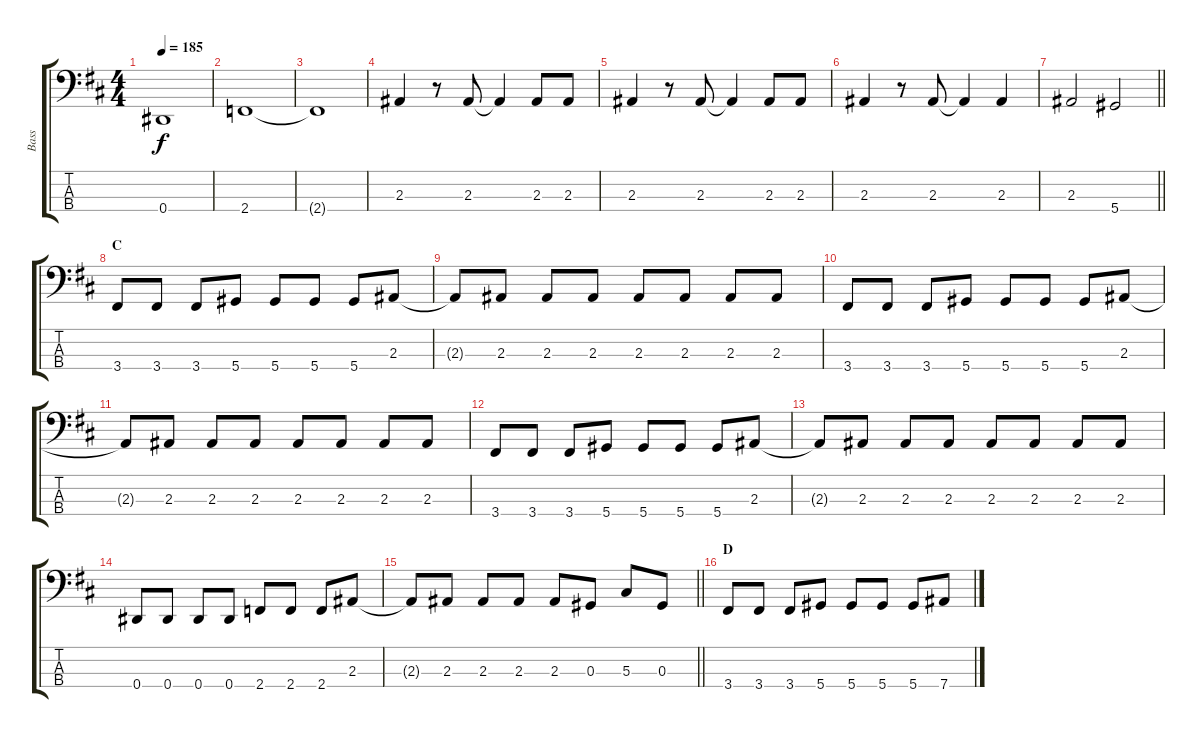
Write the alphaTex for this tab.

\track ("Bass" "Bass") {instrument electricbassfinger}
\staff {score tabs}
\tuning (Gb2 Db2 Ab1 Eb1) {hide}
\ts (4 4)
\tempo 185
\clef f4
\ks d
0.4{t}.1{dy f} |
2.4.1 |
2.4{t}.1 |
2.3.4 r.8 2.3.8 2.3{t}.4 2.3.8 2.3.8 |
2.3.4 r.8 2.3.8 2.3{t}.4 2.3.8 2.3.8 |
2.3.4 r.8 2.3.8 2.3{t}.4 2.3.4 |
\barLineRight lightlight
2.3.2 5.4.2 |
\section ("" "C")
3.4.8 3.4.8 3.4.8 5.4.8 5.4.8 5.4.8 5.4.8 2.3.8 |
2.3{t}.8 2.3.8 2.3.8 2.3.8 2.3.8 2.3.8 2.3.8 2.3.8 |
3.4.8 3.4.8 3.4.8 5.4.8 5.4.8 5.4.8 5.4.8 2.3.8 |
2.3{t}.8 2.3.8 2.3.8 2.3.8 2.3.8 2.3.8 2.3.8 2.3.8 |
3.4.8 3.4.8 3.4.8 5.4.8 5.4.8 5.4.8 5.4.8 2.3.8 |
2.3{t}.8 2.3.8 2.3.8 2.3.8 2.3.8 2.3.8 2.3.8 2.3.8 |
0.4.8 0.4.8 0.4.8 0.4.8 2.4.8 2.4.8 2.4.8 2.3.8 |
\barLineRight lightlight
2.3{t}.8 2.3.8 2.3.8 2.3.8 2.3.8 0.3.8 5.3.8 0.3.8 |
\section ("" "D")
3.4.8 3.4.8 3.4.8 5.4.8 5.4.8 5.4.8 5.4.8 7.4.8
